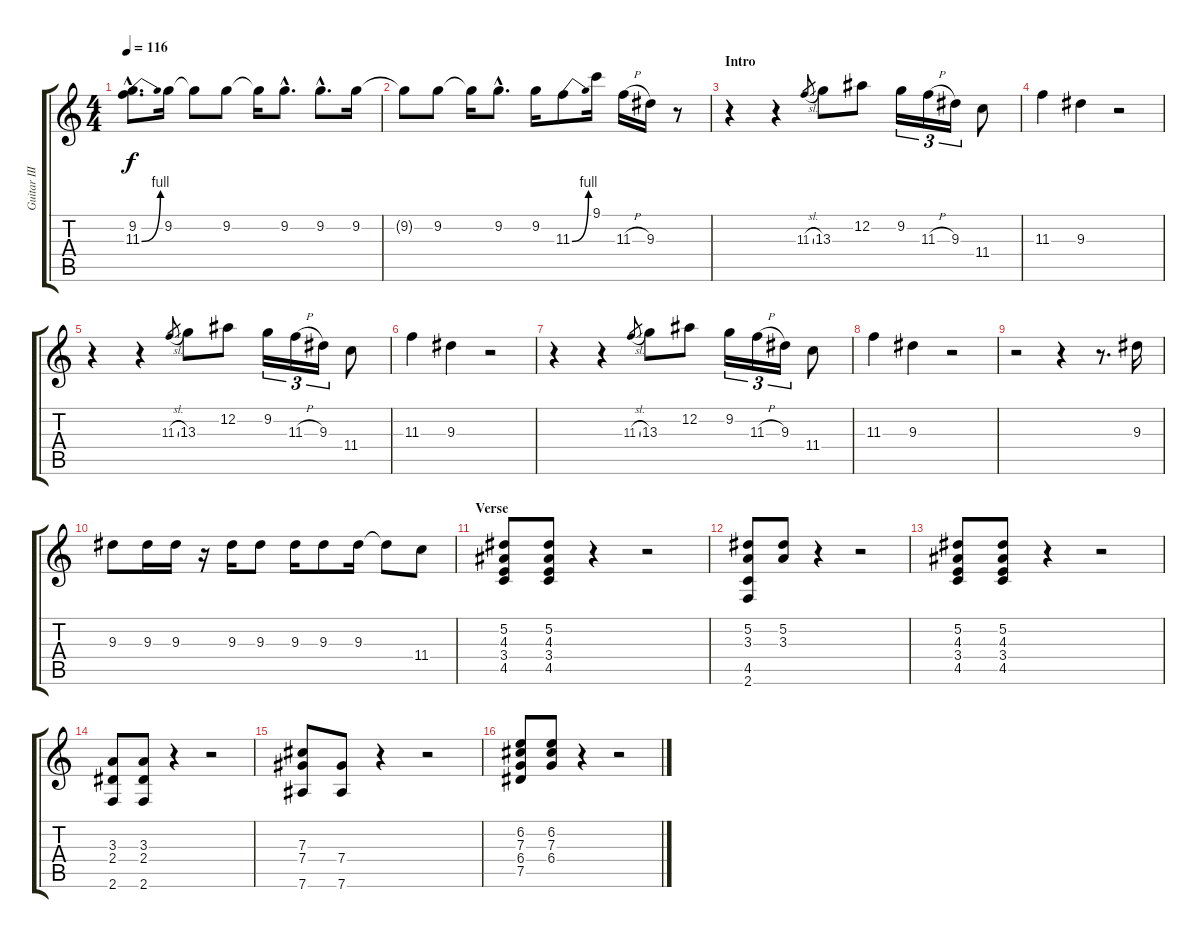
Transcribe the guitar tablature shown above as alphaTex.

\track ("Guitar III" "Guitar III") {instrument overdrivenguitar}
\staff {score tabs}
\tuning (Eb4 Bb3 Gb3 Db3 Ab2 Eb2) {hide}
\ts (4 4)
\tempo 116
\clef g2
\ks c
(9.2{hac} 11.3{be (bend 0 0 60 4) hac}).8{d dy f instrument overdrivenguitar} 9.2.16 9.2{t}.8 9.2.8 9.2{t}.16 9.2{hac}.8{d} 9.2{hac}.8{d} 9.2.16 |
9.2{t}.8 9.2.8 9.2{t}.16 9.2{hac}.8{d} 9.2.16 11.3{be (bend 0 0 60 4)}.8 9.1.16 11.3{h}.16 9.3.16 r.8 |
\section ("" "Intro")
r.4 r.4 11.3{sl}.8{gr} 13.3.8 12.2.8 9.2.16{tu (3 2)} 11.3{h}.16{tu (3 2)} 9.3.16{tu (3 2)} 11.4.8 |
11.3.4 9.3.4 r.2 |
r.4 r.4 11.3{sl}.8{gr} 13.3.8 12.2.8 9.2.16{tu (3 2)} 11.3{h}.16{tu (3 2)} 9.3.16{tu (3 2)} 11.4.8 |
11.3.4 9.3.4 r.2 |
r.4 r.4 11.3{sl}.8{gr} 13.3.8 12.2.8 9.2.16{tu (3 2)} 11.3{h}.16{tu (3 2)} 9.3.16{tu (3 2)} 11.4.8 |
11.3.4 9.3.4 r.2 |
r.2 r.4 r.8{d} 9.3.16 |
9.3.8 9.3.16 9.3.16 r.16 9.3.16 9.3.8 9.3.16 9.3.8 9.3.16 9.3{t}.8 11.4.8 |
\section ("" "Verse")
(5.2 4.3 3.4 4.5).8 (5.2 4.3 3.4 4.5).8 r.4 r.2 |
(5.2 3.3 4.5 2.6).8 (5.2 3.3).8 r.4 r.2 |
(5.2 4.3 3.4 4.5).8 (5.2 4.3 3.4 4.5).8 r.4 r.2 |
(3.3 2.4 2.6).8 (3.3 2.4 2.6).8 r.4 r.2 |
(7.3 7.4 7.6).8 (7.4 7.6).8 r.4 r.2 |
(6.2 7.3 6.4 7.5).8 (6.2 7.3 6.4).8 r.4 r.2
